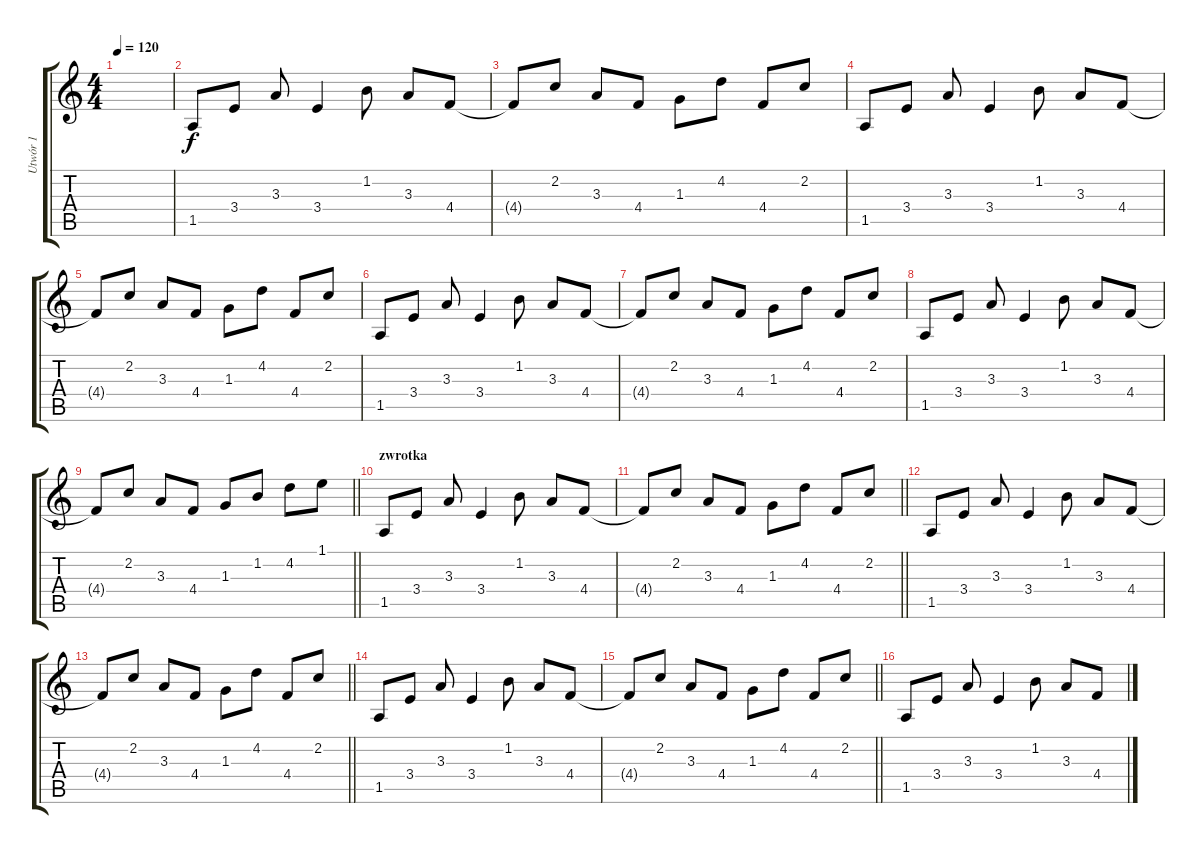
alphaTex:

\track ("Utwór 1" "Utwór 1") {instrument electricguitarclean}
\staff {score tabs}
\tuning (Eb4 Bb3 Gb3 Db3 Ab2 Eb2) {hide}
\ts (4 4)
\tempo 120
\clef g2
\ks c
|
1.5.8 3.4.8 3.3.8 3.4.4 1.2.8 3.3.8 4.4.8 |
4.4{t}.8 2.2.8 3.3.8 4.4.8 1.3.8 4.2.8 4.4.8 2.2.8 |
1.5.8 3.4.8 3.3.8 3.4.4 1.2.8 3.3.8 4.4.8 |
4.4{t}.8 2.2.8 3.3.8 4.4.8 1.3.8 4.2.8 4.4.8 2.2.8 |
1.5.8 3.4.8 3.3.8 3.4.4 1.2.8 3.3.8 4.4.8 |
4.4{t}.8 2.2.8 3.3.8 4.4.8 1.3.8 4.2.8 4.4.8 2.2.8 |
1.5.8 3.4.8 3.3.8 3.4.4 1.2.8 3.3.8 4.4.8 |
\barLineRight lightlight
4.4{t}.8 2.2.8 3.3.8 4.4.8 1.3.8 1.2.8 4.2.8 1.1.8 |
\section ("" "zwrotka")
1.5.8 3.4.8 3.3.8 3.4.4 1.2.8 3.3.8 4.4.8 |
\barLineRight lightlight
4.4{t}.8 2.2.8 3.3.8 4.4.8 1.3.8 4.2.8 4.4.8 2.2.8 |
1.5.8 3.4.8 3.3.8 3.4.4 1.2.8 3.3.8 4.4.8 |
\barLineRight lightlight
4.4{t}.8 2.2.8 3.3.8 4.4.8 1.3.8 4.2.8 4.4.8 2.2.8 |
1.5.8 3.4.8 3.3.8 3.4.4 1.2.8 3.3.8 4.4.8 |
\barLineRight lightlight
4.4{t}.8 2.2.8 3.3.8 4.4.8 1.3.8 4.2.8 4.4.8 2.2.8 |
1.5.8 3.4.8 3.3.8 3.4.4 1.2.8 3.3.8 4.4.8
